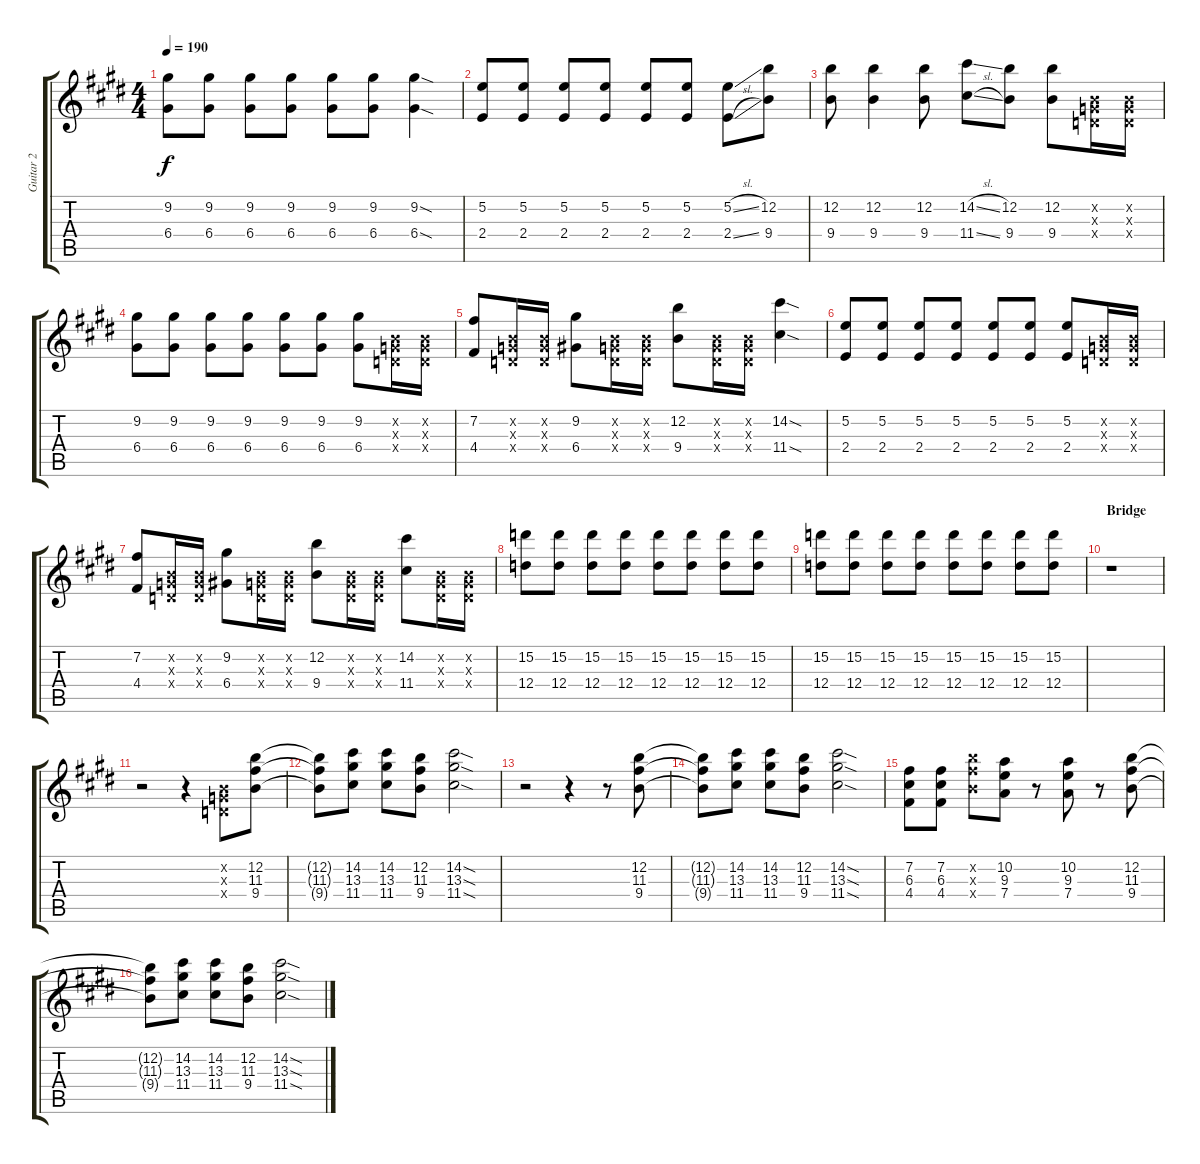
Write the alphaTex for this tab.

\track ("Guitar 2" "Guitar 2") {instrument distortionguitar}
\staff {score tabs}
\tuning (E4 B3 G3 D3 A2 E2) {hide}
\ts (4 4)
\tempo 190
\clef g2
\ks e
(9.2 6.4).8{dy f} (9.2 6.4).8 (9.2 6.4).8 (9.2 6.4).8 (9.2 6.4).8 (9.2 6.4).8 (9.2{sod} 6.4{sod}).4 |
(5.2 2.4).8 (5.2 2.4).8 (5.2 2.4).8 (5.2 2.4).8 (5.2 2.4).8 (5.2 2.4).8 (5.2{sl} 2.4{sl}).8 (12.2 9.4).8 |
(12.2 9.4).8 (12.2 9.4).4 (12.2 9.4).8 (14.2{sl} 11.4{sl}).8 (12.2 9.4).8 (12.2 9.4).8 (0.2{x} 0.3{x} 0.4{x}).16 (0.2{x} 0.3{x} 0.4{x}).16 |
(9.2 6.4).8 (9.2 6.4).8 (9.2 6.4).8 (9.2 6.4).8 (9.2 6.4).8 (9.2 6.4).8 (9.2 6.4).8 (0.2{x} 0.3{x} 0.4{x}).16 (0.2{x} 0.3{x} 0.4{x}).16 |
(7.2 4.4).8 (0.2{x} 0.3{x} 0.4{x}).16 (0.2{x} 0.3{x} 0.4{x}).16 (9.2 6.4).8 (0.2{x} 0.3{x} 0.4{x}).16 (0.2{x} 0.3{x} 0.4{x}).16 (12.2 9.4).8 (0.2{x} 0.3{x} 0.4{x}).16 (0.2{x} 0.3{x} 0.4{x}).16 (14.2{sod} 11.4{sod}).4 |
(5.2 2.4).8 (5.2 2.4).8 (5.2 2.4).8 (5.2 2.4).8 (5.2 2.4).8 (5.2 2.4).8 (5.2 2.4).8 (0.2{x} 0.3{x} 0.4{x}).16 (0.2{x} 0.3{x} 0.4{x}).16 |
(7.2 4.4).8 (0.2{x} 0.3{x} 0.4{x}).16 (0.2{x} 0.3{x} 0.4{x}).16 (9.2 6.4).8 (0.2{x} 0.3{x} 0.4{x}).16 (0.2{x} 0.3{x} 0.4{x}).16 (12.2 9.4).8 (0.2{x} 0.3{x} 0.4{x}).16 (0.2{x} 0.3{x} 0.4{x}).16 (14.2 11.4).8 (0.2{x} 0.3{x} 0.4{x}).16 (0.2{x} 0.3{x} 0.4{x}).16 |
(15.2 12.4).8 (15.2 12.4).8 (15.2 12.4).8 (15.2 12.4).8 (15.2 12.4).8 (15.2 12.4).8 (15.2 12.4).8 (15.2 12.4).8 |
(15.2 12.4).8 (15.2 12.4).8 (15.2 12.4).8 (15.2 12.4).8 (15.2 12.4).8 (15.2 12.4).8 (15.2 12.4).8 (15.2 12.4).8 |
\section ("" "Bridge ")
r.1 |
r.2 r.4 (0.2{x} 0.3{x} 0.4{x}).8 (12.2 11.3 9.4).8 |
(12.2{t} 11.3{t} 9.4{t}).8 (14.2 13.3 11.4).8 (14.2 13.3 11.4).8 (12.2 11.3 9.4).8 (14.2{sod} 13.3{sod} 11.4{sod}).2 |
r.2 r.4 r.8 (12.2 11.3 9.4).8 |
(12.2{t} 11.3{t} 9.4{t}).8 (14.2 13.3 11.4).8 (14.2 13.3 11.4).8 (12.2 11.3 9.4).8 (14.2{sod} 13.3{sod} 11.4{sod}).2 |
(7.2 6.3 4.4).8 (7.2 6.3 4.4).8 (12.2{x} 11.3{x} 9.4{x}).8 (10.2 9.3 7.4).8 r.8 (10.2 9.3 7.4).8 r.8 (12.2 11.3 9.4).8 |
(12.2{t} 11.3{t} 9.4{t}).8 (14.2 13.3 11.4).8 (14.2 13.3 11.4).8 (12.2 11.3 9.4).8 (14.2{sod} 13.3{sod} 11.4{sod}).2
